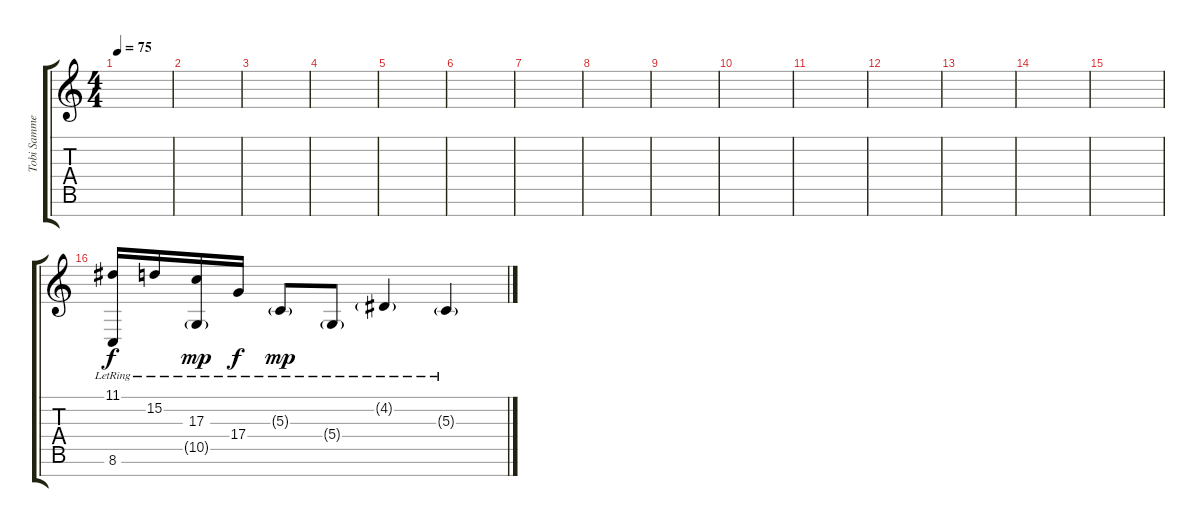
\track ("Tobi Sammet - Piano" "Tobi Samme") {instrument acousticgrandpiano}
\staff {score tabs}
\tuning (E4 B3 G3 D3 A2 E2 B1) {hide}
\ts (4 4)
\tempo 75
\clef g2
\ks c
|
|
|
|
|
|
|
|
|
|
|
|
|
|
|
(11.1{lr} 8.6{lr}).16{dy f} 15.2{lr}.16 (17.3{lr} 10.5{g lr}).16{dy mp} 17.4{lr}.16{dy f} 5.3{g lr}.8{dy mp} 5.4{g lr}.8 4.2{g lr}.4 5.3{g lr}.4
